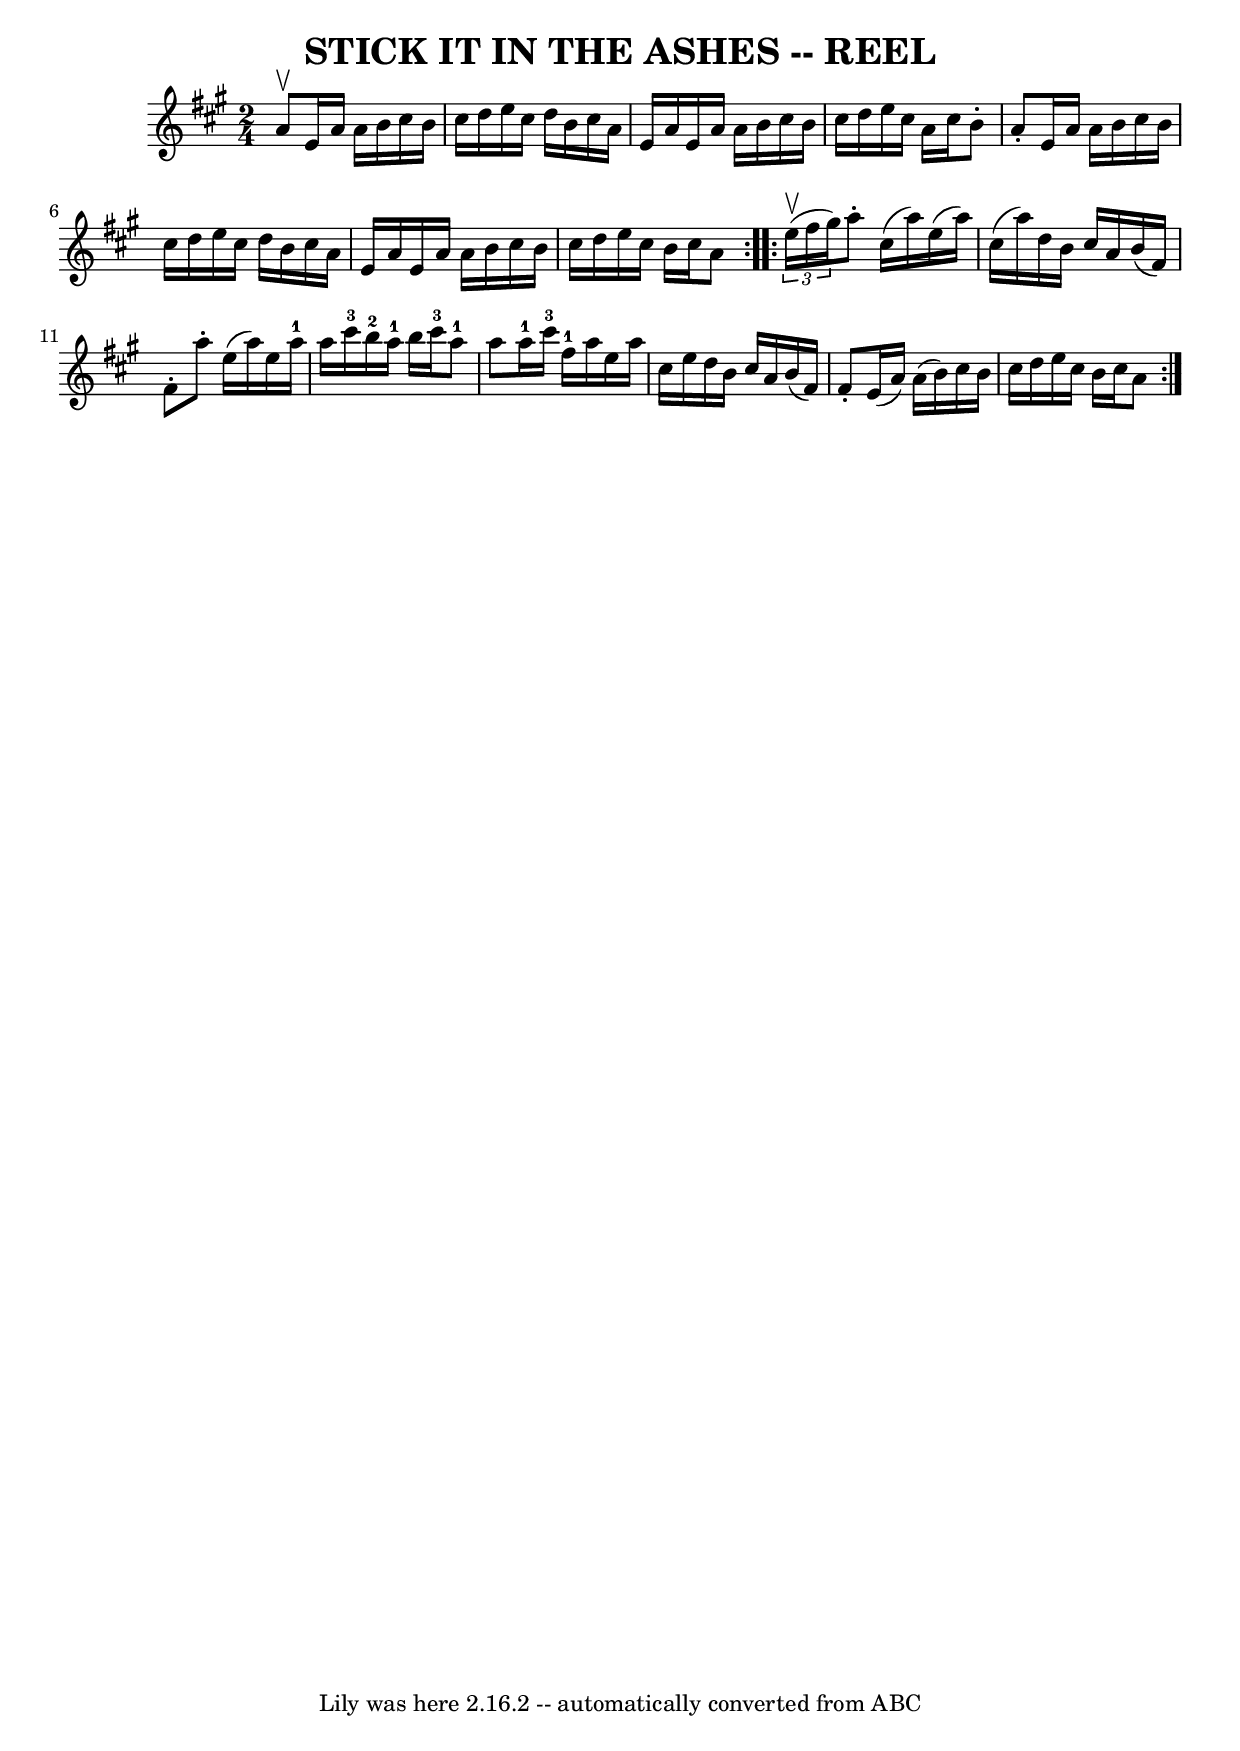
\version "2.16.2"
\include "Mammoth.ily"
\header {
  %% book = "Ryan's Mammoth Collection of Fiddle Tunes"
 crossRefNumber = "1"
 footnotes = ""
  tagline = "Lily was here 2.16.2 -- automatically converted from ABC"
  title = "STICK IT IN THE ASHES -- REEL"

}
voicedefault =  {



  \repeat volta 2 {

    \time 2/4 
    \key a \major a'8^\upbow    |
 e'16 a'16 a'16 b'16 cs''16 b'16 cs''16 d''16     |
 e''16 cs''16 d''16 b'16 cs''16 a'16 e'16 a'16     |
 e'16 a'16 a'16 b'16 cs''16 b'16 cs''16 d''16     |
 e''16 cs''16 a'16 cs''16 b'8-. a'8-.    |
 e'16 a'16 a'16 b'16 cs''16 b'16 cs''16 d''16     |
 e''16 cs''16 d''16 b'16 cs''16 a'16 e'16 a'16     |
 e'16 a'16 a'16 b'16 cs''16 b'16 cs''16 d''16     |
    
 e''16 cs''16 b'16 cs''16 a'8    
  }     
  \repeat volta 2 {
    
    \times 2/3 { e''16^\upbow(fs''16 gs''16)  	       }    |
 a''8-. cs''16 (a''16) e''16 (a''16) cs''16 (a''16)     |
 d''16 b'16 cs''16 a'16 b'16 (fs'16) fs'8-.    |
 a''8-. e''16 (a''16) e''16 a''16-1 a''16 cs'''16-3    |
 b''16-2 a''16-1 b''16 cs'''16-3 a''8-1 a''8     |
 a''16-1 cs'''16-3 fs''16-1 a''16 e''16 a''16 cs''16 e''16     |
 d''16 b'16 cs''16 a'16 b'16 (fs'16) fs'8-.    |
 e'16 (a'16) a'16 (b'16) cs''16 b'16 cs''16 d''16    |
    
 e''16 cs''16 b'16 cs''16 a'8    
  }   

}

\score{
  <<

    \context Staff="default"
    {
      \voicedefault 
      
    }

  >>
  \layout {
    
  }
  \midi {
  }

}
